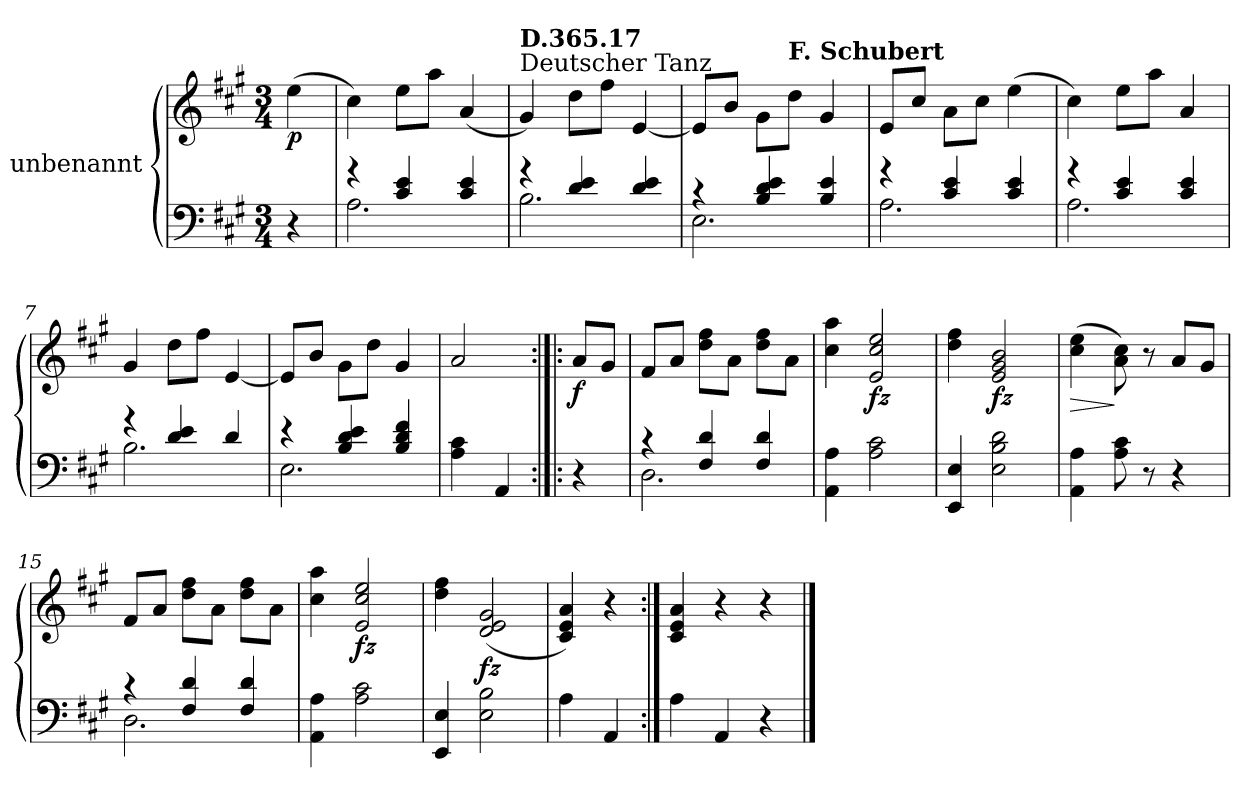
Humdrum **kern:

**kern	**kern	**dynam
*part1	*part1	*part1
*staff2	*staff1	*staff1/2
*I"unbenannt	*	*
*clefF4	*clefG2	*
*k[f#c#g#]	*k[f#c#g#]	*
*M3/4	*M3/4	*
=1	=1	=1
!	!	!LO:DY:b
4r	(4ee\	p
=2	=2	=2
*^	*	*
4r	2.A\	4cc#\)	.
4c#/ 4e/	.	8ee\L	.
.	.	8aa\J	.
4c#/ 4e/	.	(4a/	.
=3	=3	=3	=3
!	!	!LO:TX:a:t=Deutscher Tanz	!
!	!	!LO:TX:a:B:t=D.365.17	!
4r	2.B\	4g#/)	.
4d/ 4e/	.	8dd\L	.
.	.	8ff#\J	.
4d/ 4e/	.	[4e/	.
=4	=4	=4	=4
4r	2.E\	8e/L]	.
.	.	8b/J	.
4B/ 4d/ 4e/	.	8g#\L	.
!	!	!LO:TX:a:B:t=F. Schubert	!
.	.	8dd\J	.
4B/ 4e/	.	4g#/	.
!!LO:LB:g=z
=5	=5	=5	=5
4r	2.A\	8e/L	.
.	.	8cc#/J	.
4c#/ 4e/	.	8a\L	.
.	.	8cc#\J	.
4c#/ 4e/	.	(4ee\	.
=6	=6	=6	=6
4r	2.A\	4cc#\)	.
4c#/ 4e/	.	8ee\L	.
.	.	8aa\J	.
4c#/ 4e/	.	4a/	.
=7	=7	=7	=7
4r	2.B\	4g#/	.
4d/ 4e/	.	8dd\L	.
.	.	8ff#\J	.
4d/	.	[4e/	.
=8	=8	=8	=8
4r	2.E\	8e/L]	.
.	.	8b/J	.
4B/ 4d/ 4e/	.	8g#\L	.
.	.	8dd\J	.
4B/ 4d/ 4f#/	.	4g#/	.
*v	*v	*	*
=9	=9	=9
4A\ 4c#\	2a/	.
4AA/	.	.
!!LO:LB:g=z
=10:|!|:	=10:|!|:	=10:|!|:
!	!	!LO:DY:b
4r	8a/L	f
.	8g#/J	.
=11	=11	=11
*^	*	*
4r	2.D\	8f#/L	.
.	.	8a/J	.
4F#/ 4d/	.	8dd\ 8ff#\L	.
.	.	8a\J	.
4F#/ 4d/	.	8dd\ 8ff#\L	.
.	.	8a\J	.
*v	*v	*	*
=12	=12	=12
4AA\ 4A\	4cc#\ 4aa\	.
!	!	!LO:DY:b
2A\ 2c#\	2e/ 2cc#/ 2ee/	fz
=13	=13	=13
4EE/ 4E/	4dd\ 4ff#\	.
!	!	!LO:DY:b
2E\ 2B\ 2d\	2e/ 2g#/ 2b/	fz
=14	=14	=14
!	!	!LO:HP:b
4AA\ 4A\	(4cc#\ 4ee\	>
8A\ 8c#\	8a\ 8cc#\)	]
8r	8r	.
4r	8a/L	.
.	8g#/J	.
!!LO:LB:g=z
=15	=15	=15
*^	*	*
4r	2.D\	8f#/L	.
.	.	8a/J	.
4F#/ 4d/	.	8dd\ 8ff#\L	.
.	.	8a\J	.
4F#/ 4d/	.	8dd\ 8ff#\L	.
.	.	8a\J	.
*v	*v	*	*
=16	=16	=16
4AA\ 4A\	4cc#\ 4aa\	.
!	!	!LO:DY:b
2A\ 2c#\	2e/ 2cc#/ 2ee/	fz
=17	=17	=17
4EE/ 4E/	4dd\ 4ff#\	.
!	!	!LO:DY:b
2E\ 2B\	(2d/ 2e/ 2g#/	fz
=18	=18	=18
4A\	4c#/ 4e/ 4a/)	.
4AA/	4r	.
=19:|!	=19:|!	=19:|!
4A\	4c#/ 4e/ 4a/	.
4AA/	4r	.
4r	4r	.
==	==	==
*-	*-	*-
